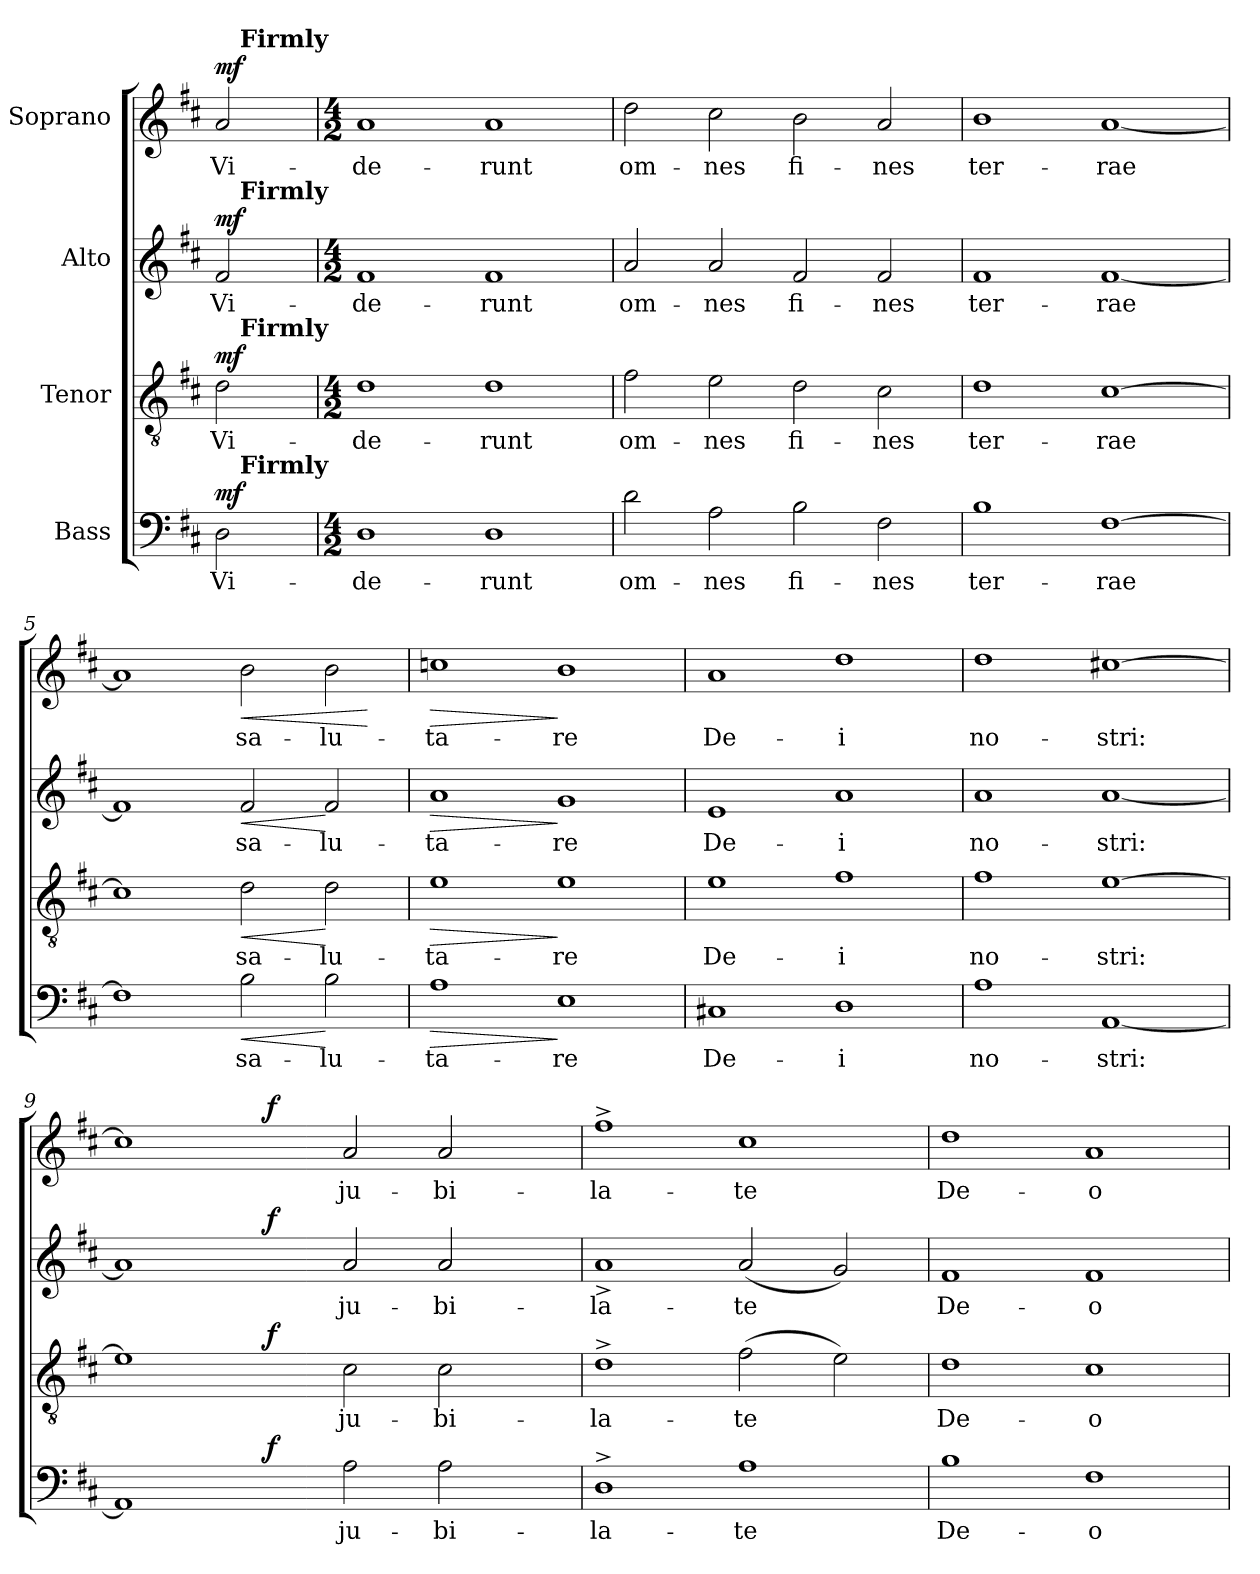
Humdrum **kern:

**kern	**text	**dynam	**kern	**text	**dynam	**kern	**text	**dynam	**kern	**text	**dynam
*part4	*part4	*part4	*part3	*part3	*part3	*part2	*part2	*part2	*part1	*part1	*part1
*staff4	*staff4	*staff4	*staff3	*staff3	*staff3	*staff2	*staff2	*staff2	*staff1	*staff1	*staff1
*I"Bass	*	*	*I"Tenor	*	*	*I"Alto	*	*	*I"Soprano	*	*
*clefF4	*	*	*clefGv2	*	*	*clefG2	*	*	*clefG2	*	*
*k[f#c#]	*	*	*k[f#c#]	*	*	*k[f#c#]	*	*	*k[f#c#]	*	*
*D:	*	*	*D:	*	*	*D:	*	*	*D:	*	*
=1	=1	=1	=1	=1	=1	=1	=1	=1	=1	=1	=1
!	!	!	!	!	!	!	!	!	!LO:TX:a:B:t=Allegro moderato	!	!
!	!LO:LY:b	!LO:DY:b	!	!LO:LY:b	!LO:DY:b	!	!LO:LY:b	!LO:DY:b	!	!LO:LY:b	!LO:DY:b
*^	*	*	*^	*	*	*^	*	*	*^	*	*
2D\	16ryy	Vi-	mf	2d\	16ryy	Vi-	mf	2f#/	16ryy	Vi-	mf	2a/	16ryy	Vi-	mf
!	!	!	!	!	!	!	!	!	!	!	!	!	!LO:TX:a:B:t=Firmly	!	!
!	!	!	!	!	!	!	!	!	!LO:TX:a:B:t=Firmly	!	!	!	!	!	!
!	!	!	!	!	!LO:TX:a:B:t=Firmly	!	!	!	!	!	!	!	!	!	!
!	!LO:TX:a:B:t=Firmly	!	!	!	!	!	!	!	!	!	!	!	!	!	!
.	4..ryy	.	.	.	4..ryy	.	.	.	4..ryy	.	.	.	4..ryy	.	.
*v	*v	*	*	*	*	*	*	*v	*v	*	*	*v	*v	*	*
*	*	*	*v	*v	*	*	*	*	*	*	*	*
=2	=2	=2	=2	=2	=2	=2	=2	=2	=2	=2	=2
*M4/2	*	*	*M4/2	*	*	*M4/2	*	*	*M4/2	*	*
*^	*	*	*^	*	*	*^	*	*	*^	*	*
!	!	!LO:LY:b	!	!	!	!LO:LY:b	!	!	!	!LO:LY:b	!	!	!	!LO:LY:b	!
*v	*v	*	*	*	*	*	*	*v	*v	*	*	*v	*v	*	*
*	*	*	*v	*v	*	*	*	*	*	*	*	*
1D	-de-	.	1d	-de-	.	1f#	-de-	.	1a	-de-	.
!	!LO:LY:b	!	!	!LO:LY:b	!	!	!LO:LY:b	!	!	!LO:LY:b	!
1D	-runt	.	1d	-runt	.	1f#	-runt	.	1a	-runt	.
=3	=3	=3	=3	=3	=3	=3	=3	=3	=3	=3	=3
!	!LO:LY:b	!	!	!LO:LY:b	!	!	!LO:LY:b	!	!	!LO:LY:b	!
2d\	om-	.	2f#\	om-	.	2a/	om-	.	2dd\	om-	.
!	!LO:LY:b	!	!	!LO:LY:b	!	!	!LO:LY:b	!	!	!LO:LY:b	!
2A\	-nes	.	2e\	-nes	.	2a/	-nes	.	2cc#\	-nes	.
!	!LO:LY:b	!	!	!LO:LY:b	!	!	!LO:LY:b	!	!	!LO:LY:b	!
2B\	fi-	.	2d\	fi-	.	2f#/	fi-	.	2b\	fi-	.
!	!LO:LY:b	!	!	!LO:LY:b	!	!	!LO:LY:b	!	!	!LO:LY:b	!
2F#\	-nes	.	2c#\	-nes	.	2f#/	-nes	.	2a/	-nes	.
=4	=4	=4	=4	=4	=4	=4	=4	=4	=4	=4	=4
!	!LO:LY:b	!	!	!LO:LY:b	!	!	!LO:LY:b	!	!	!LO:LY:b	!
1B	ter-	.	1d	ter-	.	1f#	ter-	.	1b	ter-	.
!	!LO:LY:b	!	!	!LO:LY:b	!	!	!LO:LY:b	!	!	!LO:LY:b	!
[1F#	-rae	.	[1c#	-rae	.	[1f#	-rae	.	[1a	-rae	.
=5	=5	=5	=5	=5	=5	=5	=5	=5	=5	=5	=5
1F#]	.	.	1c#]	.	.	1f#]	.	.	1a]	.	.
!	!LO:LY:b	!LO:HP:b	!	!LO:LY:b	!LO:HP:b	!	!LO:LY:b	!LO:HP:b	!	!LO:LY:b	!LO:HP:b
2B\	sa-	<	2d\	sa-	<	2f#/	sa-	<	2b\	sa-	<
!	!LO:LY:b	!	!	!LO:LY:b	!	!	!LO:LY:b	!	!	!LO:LY:b	!
2B\	-lu-	[	2d\	-lu-	[	2f#/	-lu-	[	2b\	-lu-	.
.	.	.	.	.	.	.	.	.	.	.	[
=6	=6	=6	=6	=6	=6	=6	=6	=6	=6	=6	=6
!	!LO:LY:b	!LO:HP:b	!	!LO:LY:b	!LO:HP:b	!	!LO:LY:b	!LO:HP:b	!	!LO:LY:b	!LO:HP:b
1A	-ta-	>	1e	-ta-	>	1a	-ta-	>	1ccn	-ta-	>
!	!LO:LY:b	!	!	!LO:LY:b	!	!	!LO:LY:b	!	!	!LO:LY:b	!
1E	-re	]	1e	-re	]	1g	-re	]	1b	-re	]
=7	=7	=7	=7	=7	=7	=7	=7	=7	=7	=7	=7
!	!LO:LY:b	!	!	!LO:LY:b	!	!	!LO:LY:b	!	!	!LO:LY:b	!
1C#X	De-	.	1e	De-	.	1e	De-	.	1a	De-	.
!	!LO:LY:b	!	!	!LO:LY:b	!	!	!LO:LY:b	!	!	!LO:LY:b	!
1D	-i	.	1f#	-i	.	1a	-i	.	1dd	-i	.
!!LO:LB:g=z
=8	=8	=8	=8	=8	=8	=8	=8	=8	=8	=8	=8
!	!LO:LY:b	!	!	!LO:LY:b	!	!	!LO:LY:b	!	!	!LO:LY:b	!
1A	no-	.	1f#	no-	.	1a	no-	.	1dd	no-	.
!	!LO:LY:b	!	!	!LO:LY:b	!	!	!LO:LY:b	!	!	!LO:LY:b	!
[1AA	-stri:	.	[1e	-stri:	.	[1a	-stri:	.	[1cc#X	-stri:	.
=9	=9	=9	=9	=9	=9	=9	=9	=9	=9	=9	=9
*^	*	*	*^	*	*	*^	*	*	*^	*	*
1AA]	2ryy	.	.	1e]	2ryy	.	.	1a]	2ryy	.	.	1cc#]	2ryy	.	.
.	8ryy	.	.	.	8ryy	.	.	.	8ryy	.	.	.	8ryy	.	.
.	32ryy	.	.	.	32ryy	.	.	.	32ryy	.	.	.	32ryy	.	.
!	!	!	!LO:DY:b	!	!	!	!LO:DY:b	!	!	!	!LO:DY:b	!	!	!	!LO:DY:b
.	1ryy	.	f	.	1ryy	.	f	.	1ryy	.	f	.	1ryy	.	f
!	!	!LO:LY:b	!	!	!	!LO:LY:b	!	!	!	!LO:LY:b	!	!	!	!LO:LY:b	!
2A\	.	ju-	.	2c#\	.	ju-	.	2a/	.	ju-	.	2a/	.	ju-	.
!	!	!LO:LY:b	!	!	!	!LO:LY:b	!	!	!	!LO:LY:b	!	!	!	!LO:LY:b	!
2A\	.	-bi-	.	2c#\	.	-bi-	.	2a/	.	-bi-	.	2a/	.	-bi-	.
.	4ryy	.	.	.	4ryy	.	.	.	4ryy	.	.	.	4ryy	.	.
.	16.ryy	.	.	.	16.ryy	.	.	.	16.ryy	.	.	.	16.ryy	.	.
=10	=10	=10	=10	=10	=10	=10	=10	=10	=10	=10	=10	=10	=10	=10	=10
!	!	!LO:LY:b	!	!	!	!LO:LY:b	!	!	!	!LO:LY:b	!	!	!	!LO:LY:b	!
*v	*v	*	*	*	*	*	*	*v	*v	*	*	*v	*v	*	*
*	*	*	*v	*v	*	*	*	*	*	*	*	*
1D^>	-la-	.	1d^>	-la-	.	1a^<	-la-	.	1ff#^>	-la-	.
!	!LO:LY:b	!	!	!LO:LY:b	!	!	!LO:LY:b	!	!	!LO:LY:b	!
1A	-te	.	(>2f#\	-te	.	(<2a/	-te	.	1cc#	-te	.
.	.	.	2e\)	.	.	2g/)	.	.	.	.	.
=11	=11	=11	=11	=11	=11	=11	=11	=11	=11	=11	=11
!	!LO:LY:b	!	!	!LO:LY:b	!	!	!LO:LY:b	!	!	!LO:LY:b	!
1B	De-	.	1d	De-	.	1f#	De-	.	1dd	De-	.
!	!LO:LY:b	!	!	!LO:LY:b	!	!	!LO:LY:b	!	!	!LO:LY:b	!
1F#	-o	.	1c#	-o	.	1f#	-o	.	1a	-o	.
=	=	=	=	=	=	=	=	=	=	=	=
*-	*-	*-	*-	*-	*-	*-	*-	*-	*-	*-	*-
